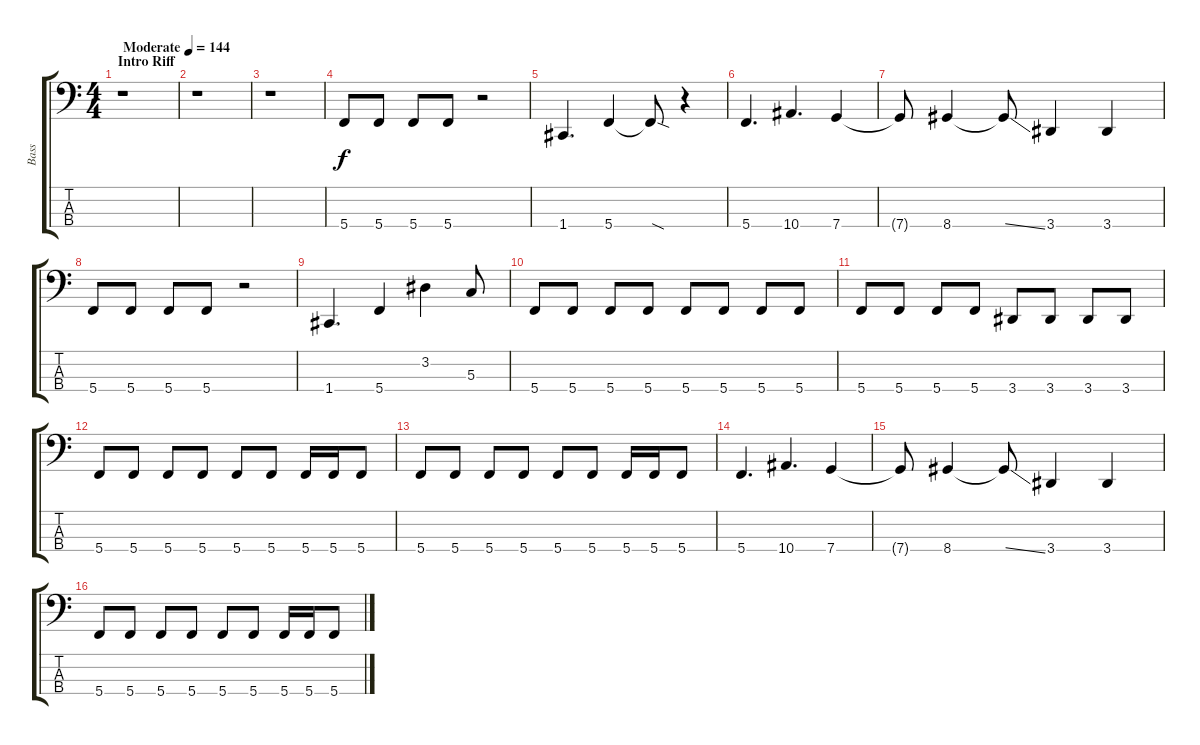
\track ("Bass" "Bass") {instrument electricbasspick}
\staff {score tabs}
\tuning (F2 C2 G1 C1) {hide}
\ts (4 4)
\section ("" "Intro Riff")
\tempo (144 "Moderate")
\clef f4
\ks c
r.1{dy f instrument electricbasspick} |
r.1 |
r.1 |
5.4.8 5.4.8 5.4.8 5.4.8 r.2 |
1.4.4{d} 5.4.4 5.4{sod t}.8 r.4 |
5.4.4{d} 10.4.4{d} 7.4.4 |
7.4{t}.8 8.4.4 8.4{ss t}.8 3.4.4 3.4.4 |
5.4.8 5.4.8 5.4.8 5.4.8 r.2 |
1.4.4{d} 5.4.4 3.2.4 5.3.8 |
5.4.8 5.4.8 5.4.8 5.4.8 5.4.8 5.4.8 5.4.8 5.4.8 |
5.4.8 5.4.8 5.4.8 5.4.8 3.4.8 3.4.8 3.4.8 3.4.8 |
5.4.8 5.4.8 5.4.8 5.4.8 5.4.8 5.4.8 5.4.16 5.4.16 5.4.8 |
5.4.8 5.4.8 5.4.8 5.4.8 5.4.8 5.4.8 5.4.16 5.4.16 5.4.8 |
5.4.4{d} 10.4.4{d} 7.4.4 |
7.4{t}.8 8.4.4 8.4{ss t}.8 3.4.4 3.4.4 |
5.4.8 5.4.8 5.4.8 5.4.8 5.4.8 5.4.8 5.4.16 5.4.16 5.4.8
